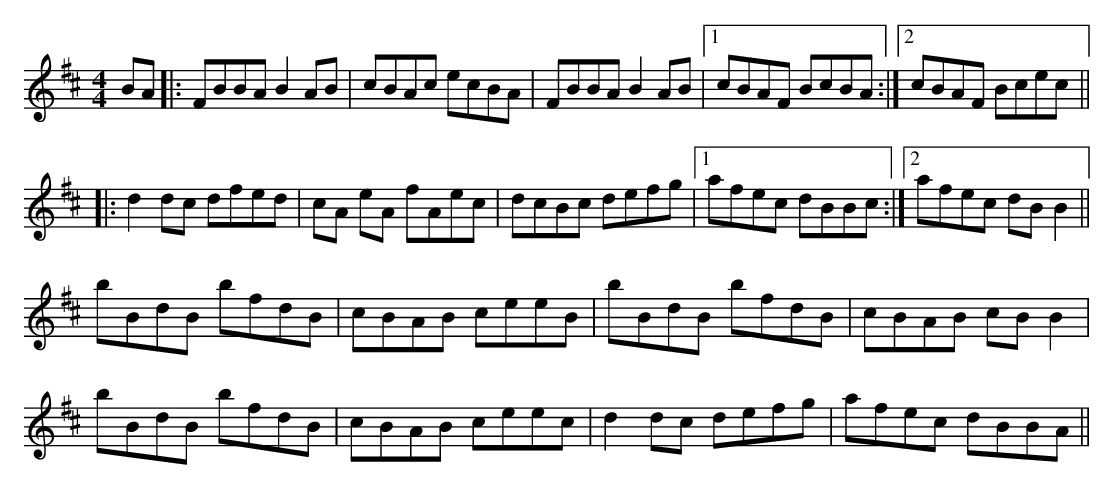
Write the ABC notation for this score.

X:1
M:4/4
K:Bmin
BA|:FBBA B2AB|cBAc ecBA|FBBA B2 AB|1 cBAF BcBA:|2 cBAF Bcec||
|:d2dc dfed|cA eA fAec|dcBc defg|1 afec dBBc:|2 afec dBB2||
bBdB bfdB|cBAB ceeB|bBdB bfdB|cBAB cBB2|
bBdB bfdB|cBAB ceec|d2dc defg|afec dBBA||
